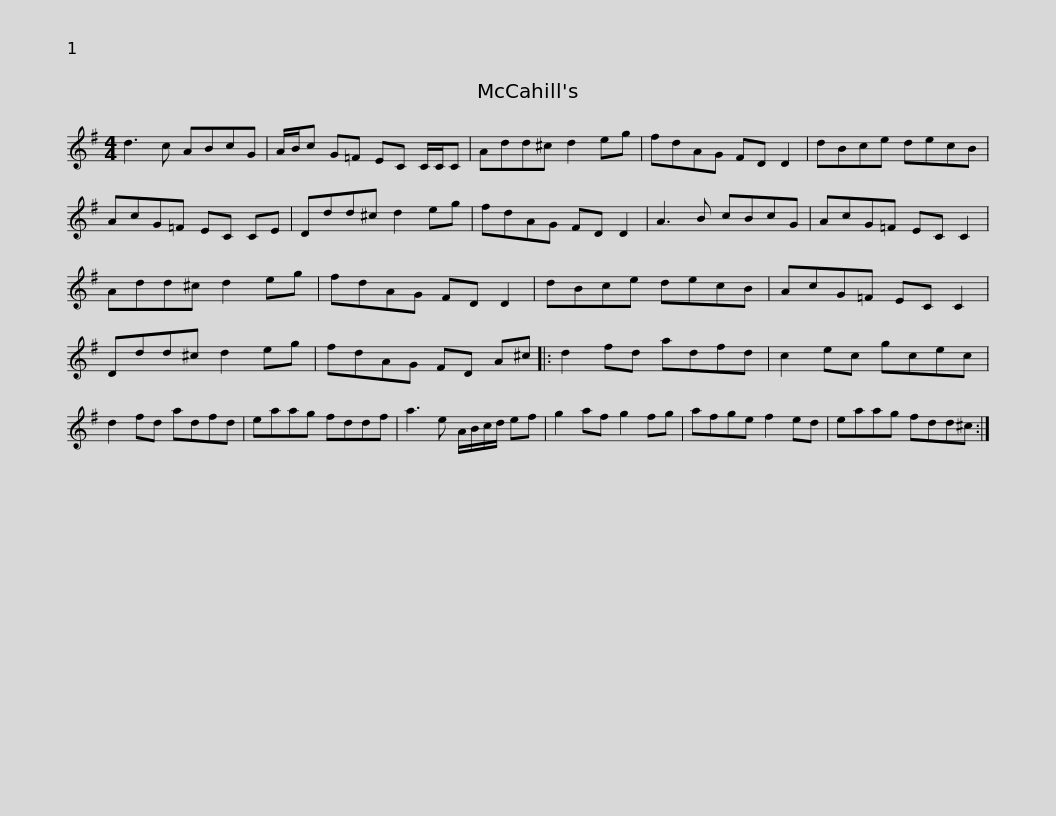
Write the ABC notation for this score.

X:1
L:1/8
M:4/4
I:linebreak $
K:G
V:1 treble
V:1
 d3 c ABcG | A/B/c G=F EC C/C/C | Add^c d2 eg | fdAG FD D2 | dBce decB |$ %5
 AcG=F EC CE | Ddd^c d2 eg | fdAG FD D2 | A3 B cBcG | AcG=F EC C2 | %10
 Add^c d2 eg |$ fdAG FD D2 | dBce decB | AcG=F EC C2 | Ddd^c d2 eg | %15
 fdAG FD A^c |:$ d2 fd adfd | c2 ec gcec | d2 fd adfd | eaag fddf | %20
 a3 e A/B/c/d/ ef | g2 af g2 fg |$ afge f2 ed | eaag fdd^c :| %24
